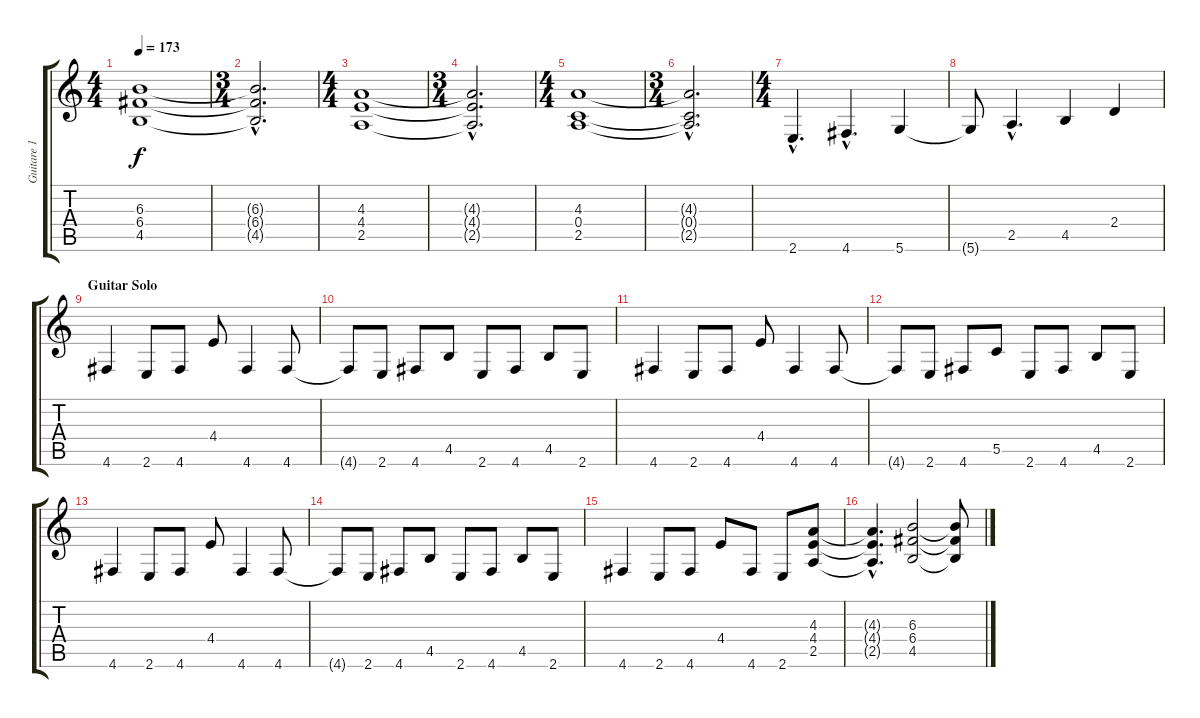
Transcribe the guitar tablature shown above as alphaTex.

\track ("Guitare 1" "Guitare 1") {instrument distortionguitar}
\staff {score tabs}
\tuning (D4 A3 F3 C3 G2 D2) {hide}
\ts (4 4)
\tempo 173
\clef g2
\ks c
(6.3 6.4 4.5).1{dy f} |
\ts (3 4)
(6.3{hac t} 6.4{hac t} 4.5{hac t}).2{d} |
\ts (4 4)
(4.3 4.4 2.5).1 |
\ts (3 4)
(4.3{hac t} 4.4{hac t} 2.5{hac t}).2{d} |
\ts (4 4)
(4.3 0.4 2.5).1 |
\ts (3 4)
(4.3{hac t} 0.4{hac t} 2.5{hac t}).2{d} |
\ts (4 4)
2.6{hac}.4{d} 4.6{hac}.4{d} 5.6.4 |
5.6{t}.8 2.5{hac}.4{d} 4.5.4 2.4.4 |
\section ("" "Guitar Solo")
4.6.4 2.6.8 4.6.8 4.4.8 4.6.4 4.6.8 |
4.6{t}.8 2.6.8 4.6.8 4.5.8 2.6.8 4.6.8 4.5.8 2.6.8 |
4.6.4 2.6.8 4.6.8 4.4.8 4.6.4 4.6.8 |
4.6{t}.8 2.6.8 4.6.8 5.5.8 2.6.8 4.6.8 4.5.8 2.6.8 |
4.6.4 2.6.8 4.6.8 4.4.8 4.6.4 4.6.8 |
4.6{t}.8 2.6.8 4.6.8 4.5.8 2.6.8 4.6.8 4.5.8 2.6.8 |
4.6.4 2.6.8 4.6.8 4.4.8 4.6.8 2.6.8 (4.3 4.4 2.5).8 |
(4.3{hac t} 4.4{hac t} 2.5{hac t}).4{d} (6.3 6.4 4.5).2 (6.3{t} 6.4{t} 4.5{t}).8
